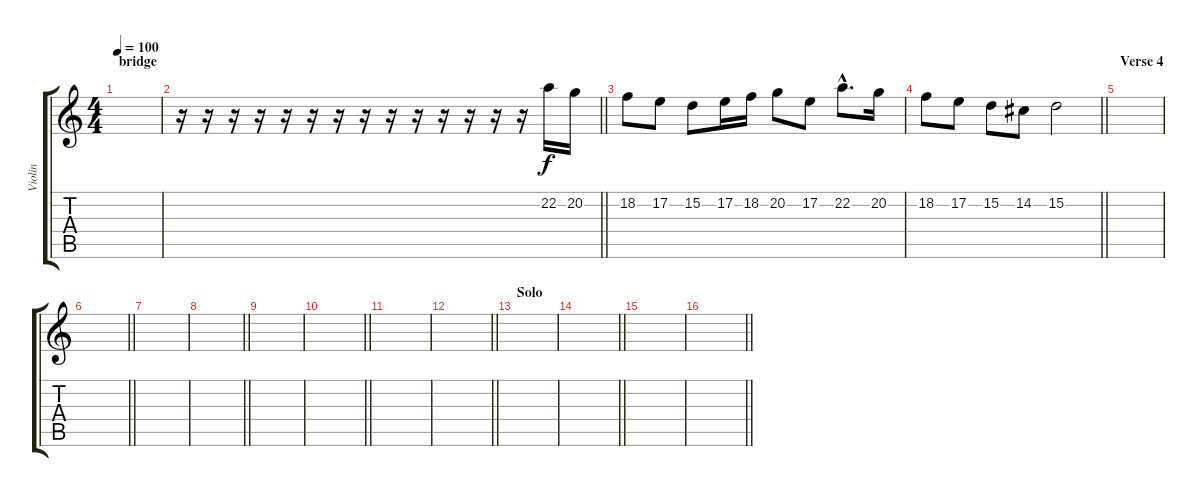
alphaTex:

\track ("Violin" "Violin") {instrument violin}
\staff {score tabs}
\tuning (E4 B3 G3 D3 A2 E2) {hide}
\ts (4 4)
\section ("" "bridge")
\tempo 100
\clef g2
\ks c
|
\barLineRight lightlight
r.16 r.16 r.16 r.16 r.16 r.16 r.16 r.16 r.16 r.16 r.16 r.16 r.16 r.16 22.2.16 20.2.16 |
18.2.8 17.2.8 15.2.8 17.2.16 18.2.16 20.2.8 17.2.8 22.2{hac}.8{d} 20.2.16 |
\barLineRight lightlight
18.2.8 17.2.8 15.2.8 14.2.8 15.2.2 |
\section ("" "Verse 4")
|
\barLineRight lightlight
|
|
\barLineRight lightlight
|
|
\barLineRight lightlight
|
|
\barLineRight lightlight
|
\section ("" "Solo")
|
\barLineRight lightlight
|
|
\barLineRight lightlight
